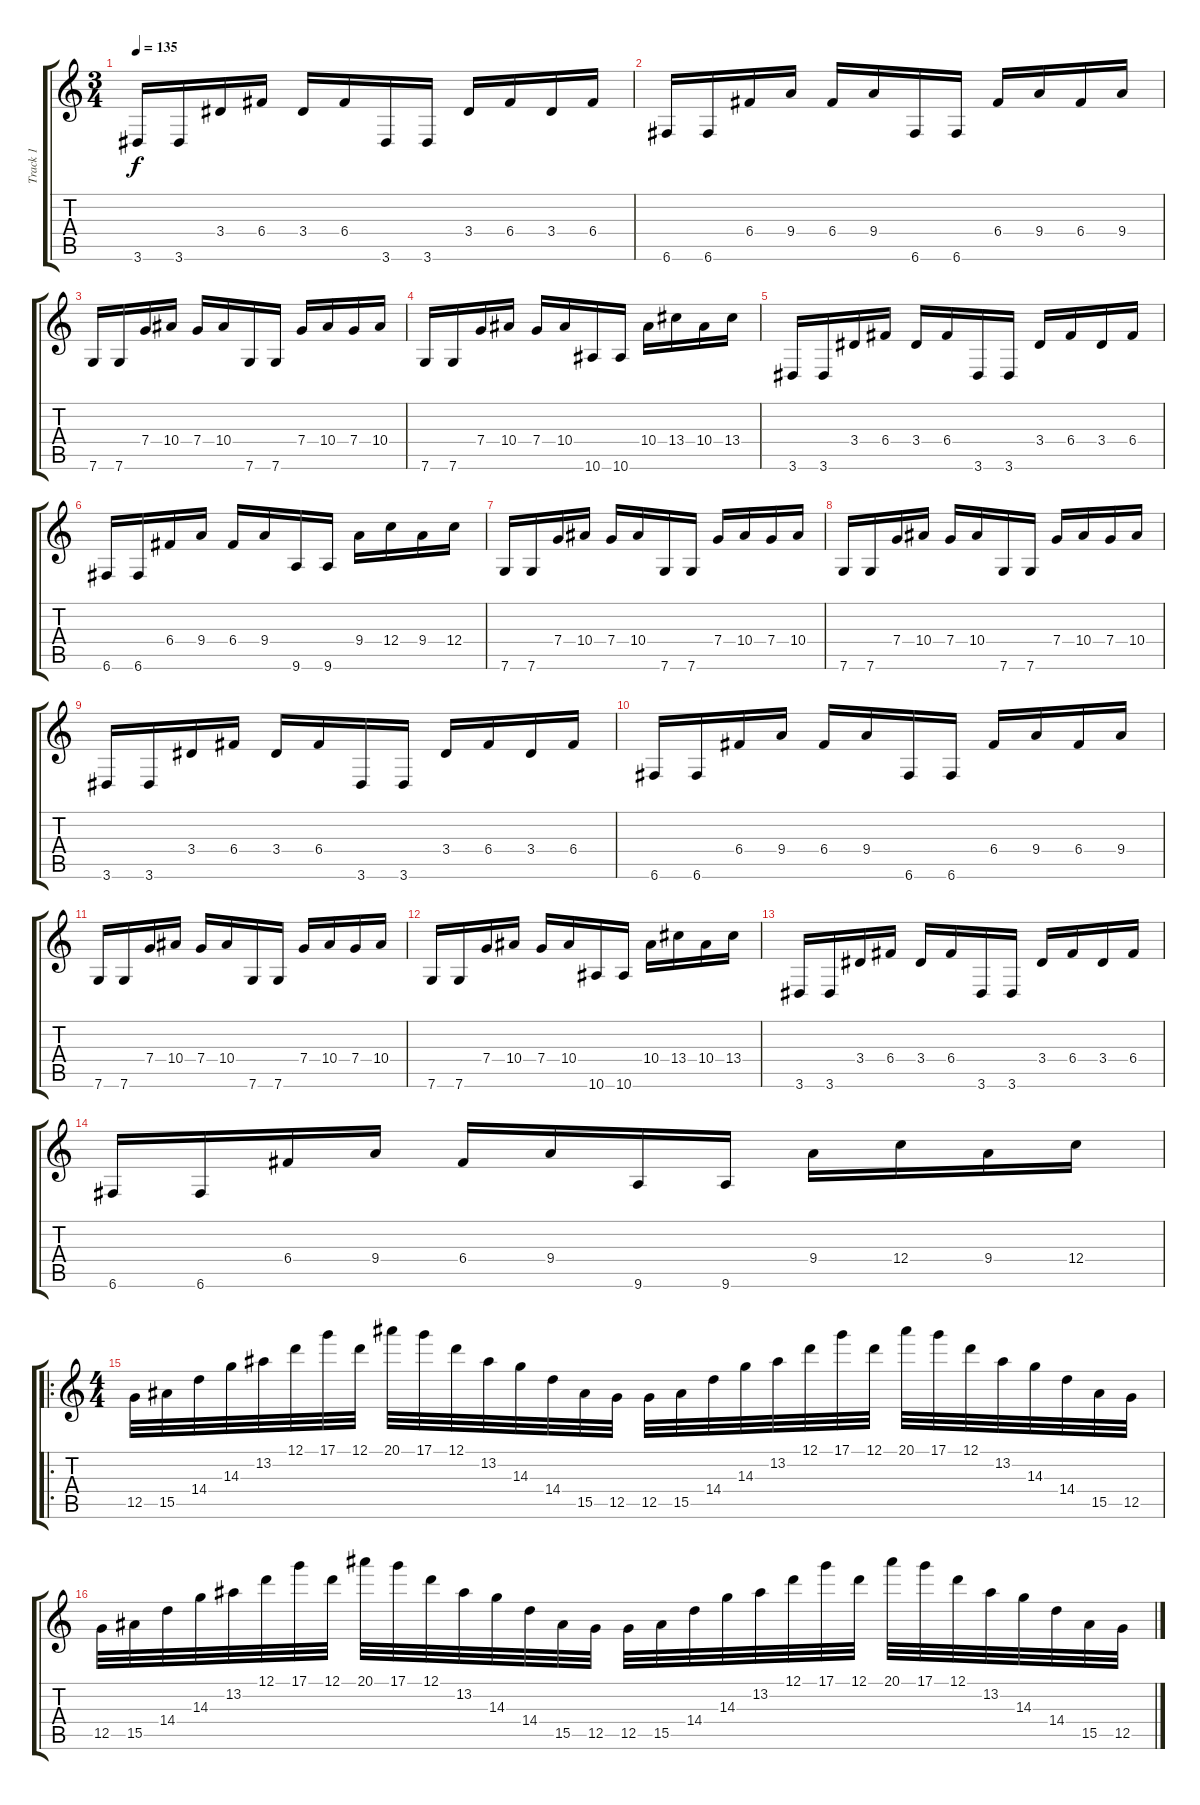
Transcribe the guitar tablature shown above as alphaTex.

\track ("Track 1" "Track 1") {instrument distortionguitar}
\staff {score tabs}
\tuning (D4 A3 F3 C3 G2 C2) {hide}
\ts (3 4)
\tempo 135
\clef g2
\ks c
3.6.16{dy f} 3.6.16 3.4.16 6.4.16 3.4.16 6.4.16 3.6.16 3.6.16 3.4.16 6.4.16 3.4.16 6.4.16 |
6.6.16 6.6.16 6.4.16 9.4.16 6.4.16 9.4.16 6.6.16 6.6.16 6.4.16 9.4.16 6.4.16 9.4.16 |
7.6.16 7.6.16 7.4.16 10.4.16 7.4.16 10.4.16 7.6.16 7.6.16 7.4.16 10.4.16 7.4.16 10.4.16 |
7.6.16 7.6.16 7.4.16 10.4.16 7.4.16 10.4.16 10.6.16 10.6.16 10.4.16 13.4.16 10.4.16 13.4.16 |
3.6.16 3.6.16 3.4.16 6.4.16 3.4.16 6.4.16 3.6.16 3.6.16 3.4.16 6.4.16 3.4.16 6.4.16 |
6.6.16 6.6.16 6.4.16 9.4.16 6.4.16 9.4.16 9.6.16 9.6.16 9.4.16 12.4.16 9.4.16 12.4.16 |
7.6.16 7.6.16 7.4.16 10.4.16 7.4.16 10.4.16 7.6.16 7.6.16 7.4.16 10.4.16 7.4.16 10.4.16 |
7.6.16 7.6.16 7.4.16 10.4.16 7.4.16 10.4.16 7.6.16 7.6.16 7.4.16 10.4.16 7.4.16 10.4.16 |
3.6.16 3.6.16 3.4.16 6.4.16 3.4.16 6.4.16 3.6.16 3.6.16 3.4.16 6.4.16 3.4.16 6.4.16 |
6.6.16 6.6.16 6.4.16 9.4.16 6.4.16 9.4.16 6.6.16 6.6.16 6.4.16 9.4.16 6.4.16 9.4.16 |
7.6.16 7.6.16 7.4.16 10.4.16 7.4.16 10.4.16 7.6.16 7.6.16 7.4.16 10.4.16 7.4.16 10.4.16 |
7.6.16 7.6.16 7.4.16 10.4.16 7.4.16 10.4.16 10.6.16 10.6.16 10.4.16 13.4.16 10.4.16 13.4.16 |
3.6.16 3.6.16 3.4.16 6.4.16 3.4.16 6.4.16 3.6.16 3.6.16 3.4.16 6.4.16 3.4.16 6.4.16 |
6.6.16 6.6.16 6.4.16 9.4.16 6.4.16 9.4.16 9.6.16 9.6.16 9.4.16 12.4.16 9.4.16 12.4.16 |
\ro
\ts (4 4)
12.5.32 15.5.32 14.4.32 14.3.32 13.2.32 12.1.32 17.1.32 12.1.32 20.1.32 17.1.32 12.1.32 13.2.32 14.3.32 14.4.32 15.5.32 12.5.32 12.5.32 15.5.32 14.4.32 14.3.32 13.2.32 12.1.32 17.1.32 12.1.32 20.1.32 17.1.32 12.1.32 13.2.32 14.3.32 14.4.32 15.5.32 12.5.32 |
12.5.32 15.5.32 14.4.32 14.3.32 13.2.32 12.1.32 17.1.32 12.1.32 20.1.32 17.1.32 12.1.32 13.2.32 14.3.32 14.4.32 15.5.32 12.5.32 12.5.32 15.5.32 14.4.32 14.3.32 13.2.32 12.1.32 17.1.32 12.1.32 20.1.32 17.1.32 12.1.32 13.2.32 14.3.32 14.4.32 15.5.32 12.5.32
